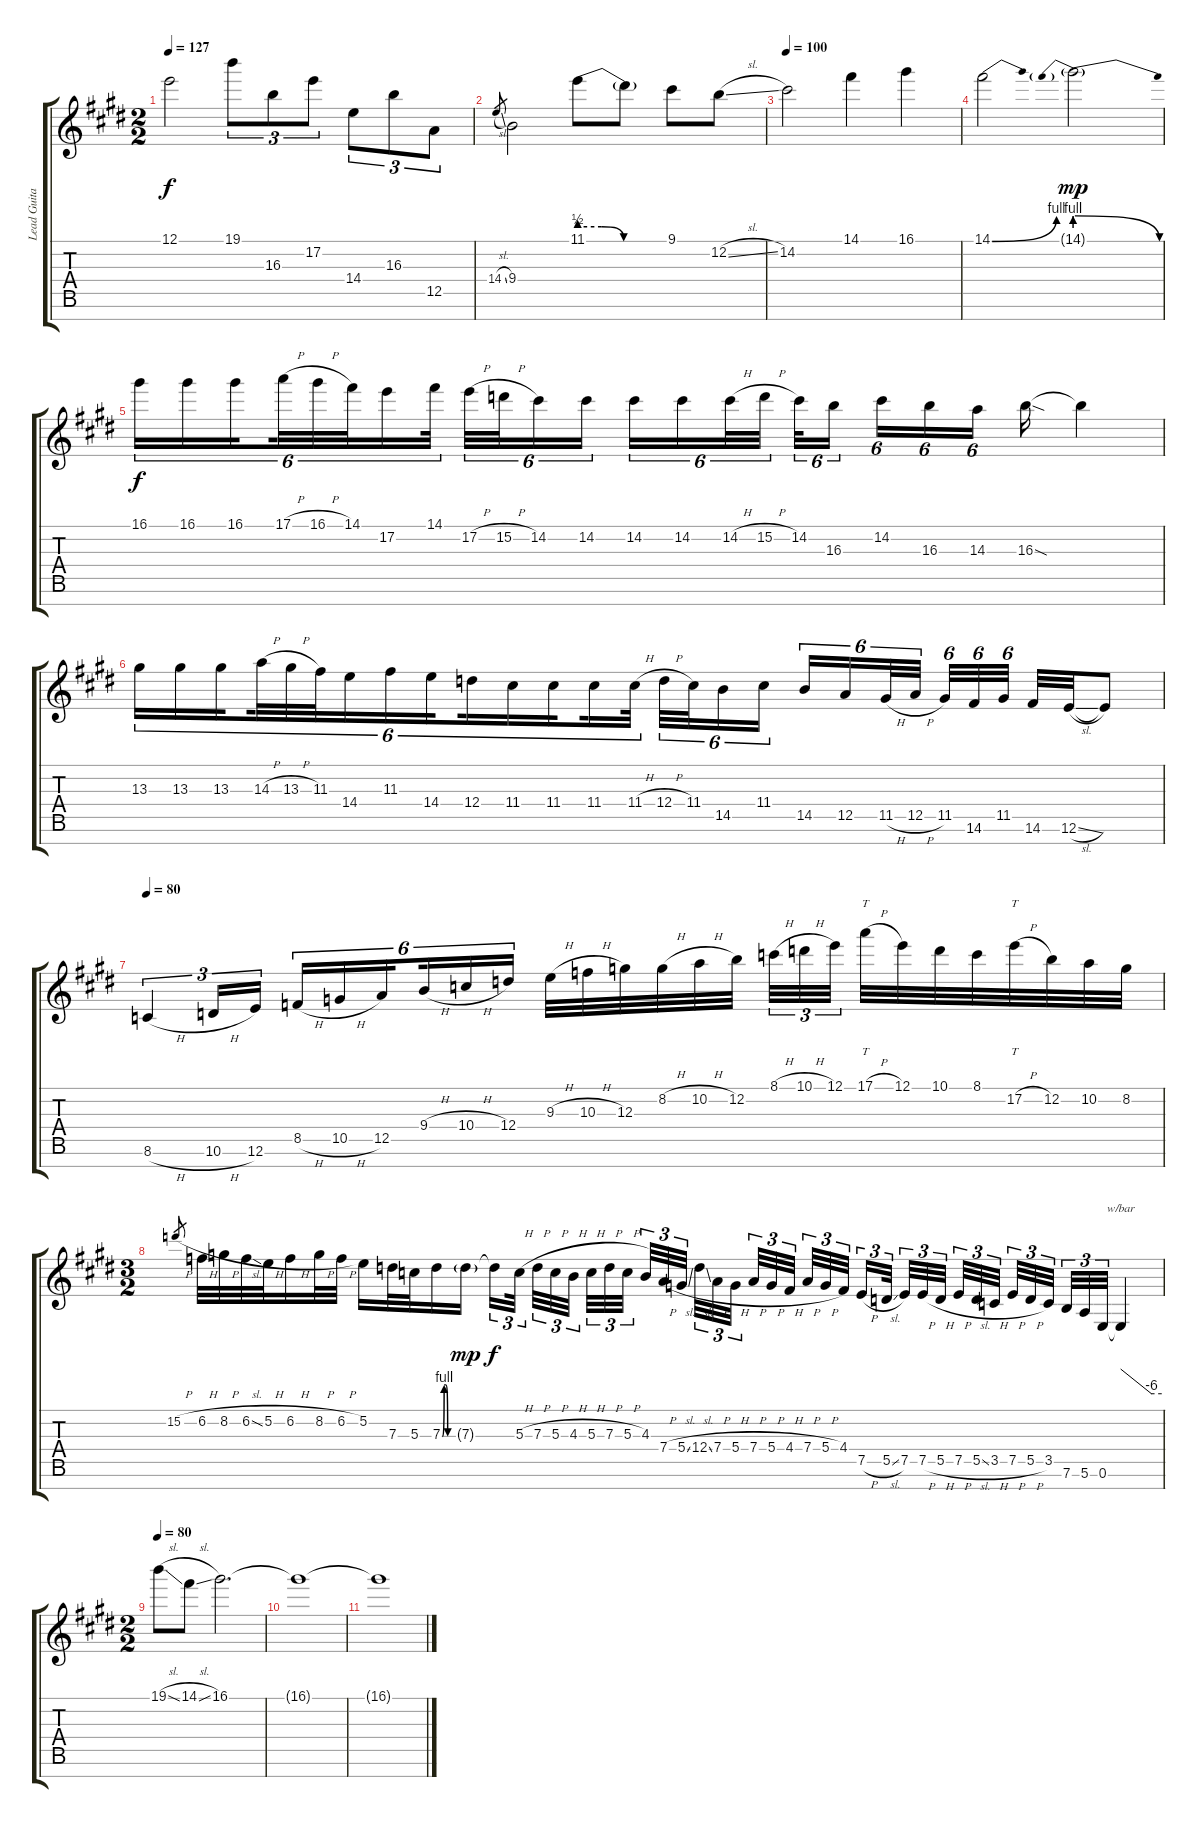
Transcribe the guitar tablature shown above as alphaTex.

\track ("Lead Guitar" "Lead Guita") {instrument distortionguitar}
\staff {score tabs}
\tuning (E4 B3 G3 D3 A2 E2 B1) {hide}
\ts (2 2)
\tempo 127
\clef g2
\ks e
12.1.2{dy f} 19.1.8{tu (3 2)} 16.3.8{tu (3 2)} 17.2.8{tu (3 2)} 14.4.8{tu (3 2)} 16.3.8{tu (3 2)} 12.5.8{tu (3 2)} |
14.4{sl}.8{gr} 9.4.2 11.1{be (custom 0 2 15 2 30 0 60 0)}.8 11.1{t}.8 9.1.8 12.2{sl}.8 |
\tempo 100
14.2.2 14.1.4 16.1.4 |
14.1{be (bend 0 0 60 4)}.2 14.1{be (prebendrelease 0 4 60 0) g}.2{dy mp} |
16.1.16{tu (6 4) dy f} 16.1.16{tu (6 4)} 16.1.16{tu (6 4) beam splitsecondary} 17.1{h}.32{tu (6 4)} 16.1{h}.32{tu (6 4)} 14.1.32{tu (6 4) beam splitsecondary} 17.2.16{tu (6 4)} 14.1.32{tu (6 4) beam splitsecondary} 17.2{h}.32{tu (6 4)} 15.2{h}.32{tu (6 4)} 14.2.16{tu (6 4)} 14.2.16{tu (6 4) beam splitsecondary} 14.2.16{tu (6 4)} 14.2.16{tu (6 4)} 14.2{h}.32{tu (6 4)} 15.2{h}.32{tu (6 4)} 14.2.32{tu (6 4)} 16.3.16{tu (6 4) beam splitsecondary} 14.2.16{tu (6 4)} 16.3.16{tu (6 4)} 14.3.16{tu (6 4) beam splitsecondary} 16.3{sod}.16 16.3{t}.4 |
13.3.16{tu (6 4)} 13.3.16{tu (6 4)} 13.3.16{tu (6 4) beam splitsecondary} 14.3{h}.32{tu (6 4)} 13.3{h}.32{tu (6 4)} 11.3.32{tu (6 4) beam splitsecondary} 14.4.16{tu (6 4)} 11.3.16{tu (6 4)} 14.4.16{tu (6 4) beam splitsecondary} 12.4.16{tu (6 4)} 11.4.16{tu (6 4)} 11.4.16{tu (6 4) beam splitsecondary} 11.4.16{tu (6 4)} 11.4{h}.32{tu (6 4)} 12.4{h}.32{tu (6 4)} 11.4.32{tu (6 4)} 14.5.16{tu (6 4)} 11.4.16{tu (6 4) beam splitsecondary} 14.5.16{tu (6 4)} 12.5.16{tu (6 4)} 11.5{h}.32{tu (6 4)} 12.5{h}.32{tu (6 4) beam splitsecondary} 11.5.32{tu (6 4)} 14.6.32{tu (6 4)} 11.5.32{tu (6 4) beam splitsecondary} 14.6.32 12.6{sl}.32 12.6{t}.8 |
\tempo 80
8.6{h}.4{tu (3 2)} 10.6{h}.16{tu (3 2)} 12.6.16{tu (3 2) beam splitsecondary} 8.5{h}.16{tu (6 4)} 10.5{h}.16{tu (6 4)} 12.5.16{tu (6 4) beam splitsecondary} 9.4{h}.16{tu (6 4)} 10.4{h}.16{tu (6 4)} 12.4.16{tu (6 4)} 9.3{h}.32 10.3{h}.32 12.3.32 8.2{h}.32 10.2{h}.32 12.2.32{beam splitsecondary} 8.1{h}.32{tu (3 2)} 10.1{h}.32{tu (3 2)} 12.1.32{tu (3 2) beam splitsecondary} 17.1{h}.32{tt} 12.1.32 10.1.32 8.1.32 17.2{h}.32{tt} 12.2.32 10.2.32 8.2.32 |
\ts (3 2)
15.2{h}.8{gr} 6.2{h}.32 8.2{h}.32 6.2{sl}.32 5.2{h}.32 6.2{h}.16 8.2{h}.32 6.2{h}.32 5.2.16 7.3.32 5.3.32 7.3{be (custom 0 0 10 4 20 4 30 0 60 0)}.16 7.3{g}.16{dy mp} 7.3{t}.16{tu (3 2) dy f} 5.3{h}.32{tu (3 2) beam splitsecondary} 7.3{h}.32{tu (3 2)} 5.3{h}.32{tu (3 2)} 4.3{h}.32{tu (3 2) beam splitsecondary} 5.3{h}.32{tu (3 2)} 7.3{h}.32{tu (3 2)} 5.3{h}.32{tu (3 2) beam splitsecondary} 4.3.32{tu (3 2)} 7.4{h}.32{tu (3 2)} 5.4{sl}.32{tu (3 2) beam splitsecondary} 12.4{sl}.32{tu (3 2)} 7.4{h}.32{tu (3 2)} 5.4{h}.32{tu (3 2) beam splitsecondary} 7.4{h}.32{tu (3 2)} 5.4{h}.32{tu (3 2)} 4.4{h}.32{tu (3 2) beam splitsecondary} 7.4{h}.32{tu (3 2)} 5.4{h}.32{tu (3 2)} 4.4.32{tu (3 2) beam splitsecondary} 7.5{h}.16{tu (3 2)} 5.5{sl}.32{tu (3 2)} 7.5.32{tu (3 2)} 7.5{h}.32{tu (3 2)} 5.5{h}.32{tu (3 2) beam splitsecondary} 7.5{h}.32{tu (3 2)} 5.5{sl}.32{tu (3 2)} 3.5{h}.32{tu (3 2) beam splitsecondary} 7.5{h}.32{tu (3 2)} 5.5{h}.32{tu (3 2)} 3.5.32{tu (3 2) beam splitsecondary} 7.6.32{tu (3 2)} 5.6.32{tu (3 2)} 0.6.32{tu (3 2)} 0.6{t}.4{tbe (custom default 0 0 45 -24 60 -24)} |
\ts (2 2)
\tempo 80
19.1{sl}.8 14.1{sl}.8 16.1.2{d} |
16.1{t}.1 |
16.1{t}.1
